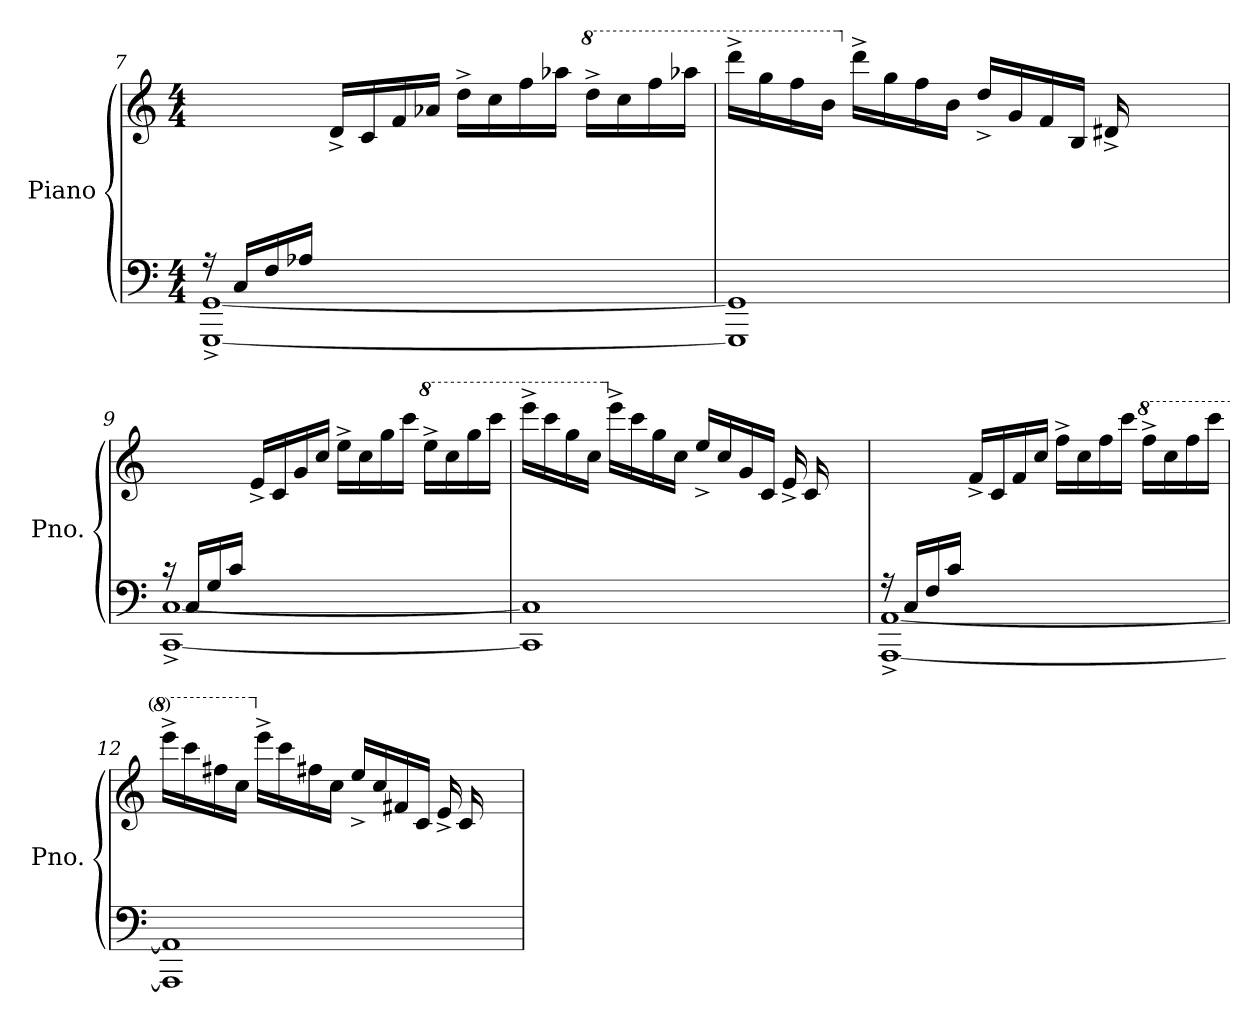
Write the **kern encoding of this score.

**kern	**kern
*part1	*part1
*staff2	*staff1
*I"Piano	*
*I'Pno.	*
*clefF4	*clefG2
*k[]	*k[]
*M4/4	*M4/4
=7	=7
*^	*
16r	[1GGG^ [1GG^	4ryy
16C/LL	.	.
16F/	.	.
16A-X/JJ	.	.
4ryy	.	16d^/LL
.	.	16c/
.	.	16f/
.	.	16a-X/JJ
2ryy	.	16dd^\LL
.	.	16cc\
.	.	16ff\
.	.	16aa-X\JJ
*	*	*8va
.	.	16ddd^\LL
.	.	16ccc\
.	.	16fff\
.	.	16aaa-X\JJ
=8	=8	=8
*	*	*^
2.ryy	1GGG] 1GG]	16dddd^\LL	2.ryy
.	.	16ggg\	.
.	.	16fff\	.
.	.	16bb\JJ	.
*	*	*X8va	*
.	.	16ddd^\LL	.
.	.	16gg\	.
.	.	16ff\	.
.	.	16b\JJ	.
.	.	16dd^/LL	.
.	.	16g/	.
.	.	16f/	.
.	.	16B/JJ	.
16ryy	.	16ryy	16d#X^/LL
16G/	.	16ryy	8.ryy
16F/	.	16ryy	.
16BB/JJ	.	16ryy	.
*	*	*v	*v
=9	=9	=9
16r	[1CC^ [1C^	4ryy
16C/LL	.	.
16G/	.	.
16c/JJ	.	.
4ryy	.	16e^/LL
.	.	16c/
.	.	16g/
.	.	16cc/JJ
2ryy	.	16ee^\LL
.	.	16cc\
.	.	16gg\
.	.	16ccc\JJ
*	*	*8va
.	.	16eee^\LL
.	.	16ccc\
.	.	16ggg\
.	.	16cccc\JJ
=10	=10	=10
*	*	*^
2.ryy	1CC] 1C]	16eeee^\LL	2.ryy
.	.	16cccc\	.
.	.	16ggg\	.
.	.	16ccc\JJ	.
*	*	*X8va	*
.	.	16eee^\LL	.
.	.	16ccc\	.
.	.	16gg\	.
.	.	16cc\JJ	.
.	.	16ee^/LL	.
.	.	16cc/	.
.	.	16g/	.
.	.	16c/JJ	.
8ryy	.	16ryy	16e^/LL
.	.	16ryy	16c/
16G/	.	16ryy	8ryy
16C/JJ	.	16ryy	.
*	*	*v	*v
=11	=11	=11
16r	[1AAA^ [1AA^	4ryy
16C/LL	.	.
16F/	.	.
16c/JJ	.	.
4ryy	.	16f^/LL
.	.	16c/
.	.	16f/
.	.	16cc/JJ
2ryy	.	16ff^\LL
.	.	16cc\
.	.	16ff\
.	.	16ccc\JJ
*	*	*8va
.	.	16fff^\LL
.	.	16ccc\
.	.	16fff\
.	.	16cccc\JJ
=12	=12	=12
*	*	*^
2.ryy	1AAA] 1AA]	16eeee^\LL	2.ryy
.	.	16cccc\	.
.	.	16fff#X\	.
.	.	16ccc\JJ	.
*	*	*X8va	*
.	.	16eee^\LL	.
.	.	16ccc\	.
.	.	16ff#X\	.
.	.	16cc\JJ	.
.	.	16ee^/LL	.
.	.	16cc/	.
.	.	16f#X/	.
.	.	16c/JJ	.
8ryy	.	16ryy	16e^/LL
.	.	16ryy	16c/
16F#X/	.	16ryy	8ryy
16C/JJ	.	16ryy	.
*v	*v	*	*
*	*v	*v
=	=
*-	*-
